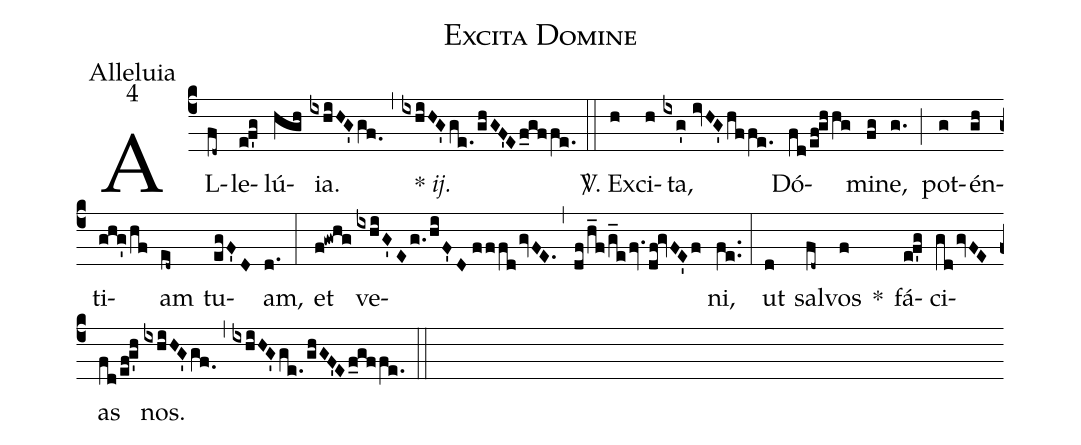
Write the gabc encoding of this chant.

name:Excita Domine;
office-part:Alleluia;
mode:4;
%%
(c4) AL(fd~)le(ef'g)lú(hgh)ia.(ixhiHG'/!gf.0) (,) {*}~<i>ij.</i>(ixhiHG'ge./ghGF'Ef_gffe.) (::)
<sp>V/</sp>. Ex(h)ci(h)ta,(ixg'//ivHG'hffe.) Dó(fd/ef!ghhg)mi(fg)ne,(g.) (;) pot(g)én(gh)ti(ghg'/hf)am(ed~) tu(egF'D)am,(d.) (:)
et(f!gwhg) ve(ixhiG'Eg./hiF'D//fffdgvFE.)(,)(df/h_f/g_efv.df!gvFE'f)ni,(fe..) (:)
ut(d) sal(fd~)vos(f) *() fá(ef'g)ci(gdgvFE)as(fd/ef!g'h) nos.(ixhiHG'/!gf.0) (,) (ixhiHG'ge./ghGF'Ef_gffe.) (::)
